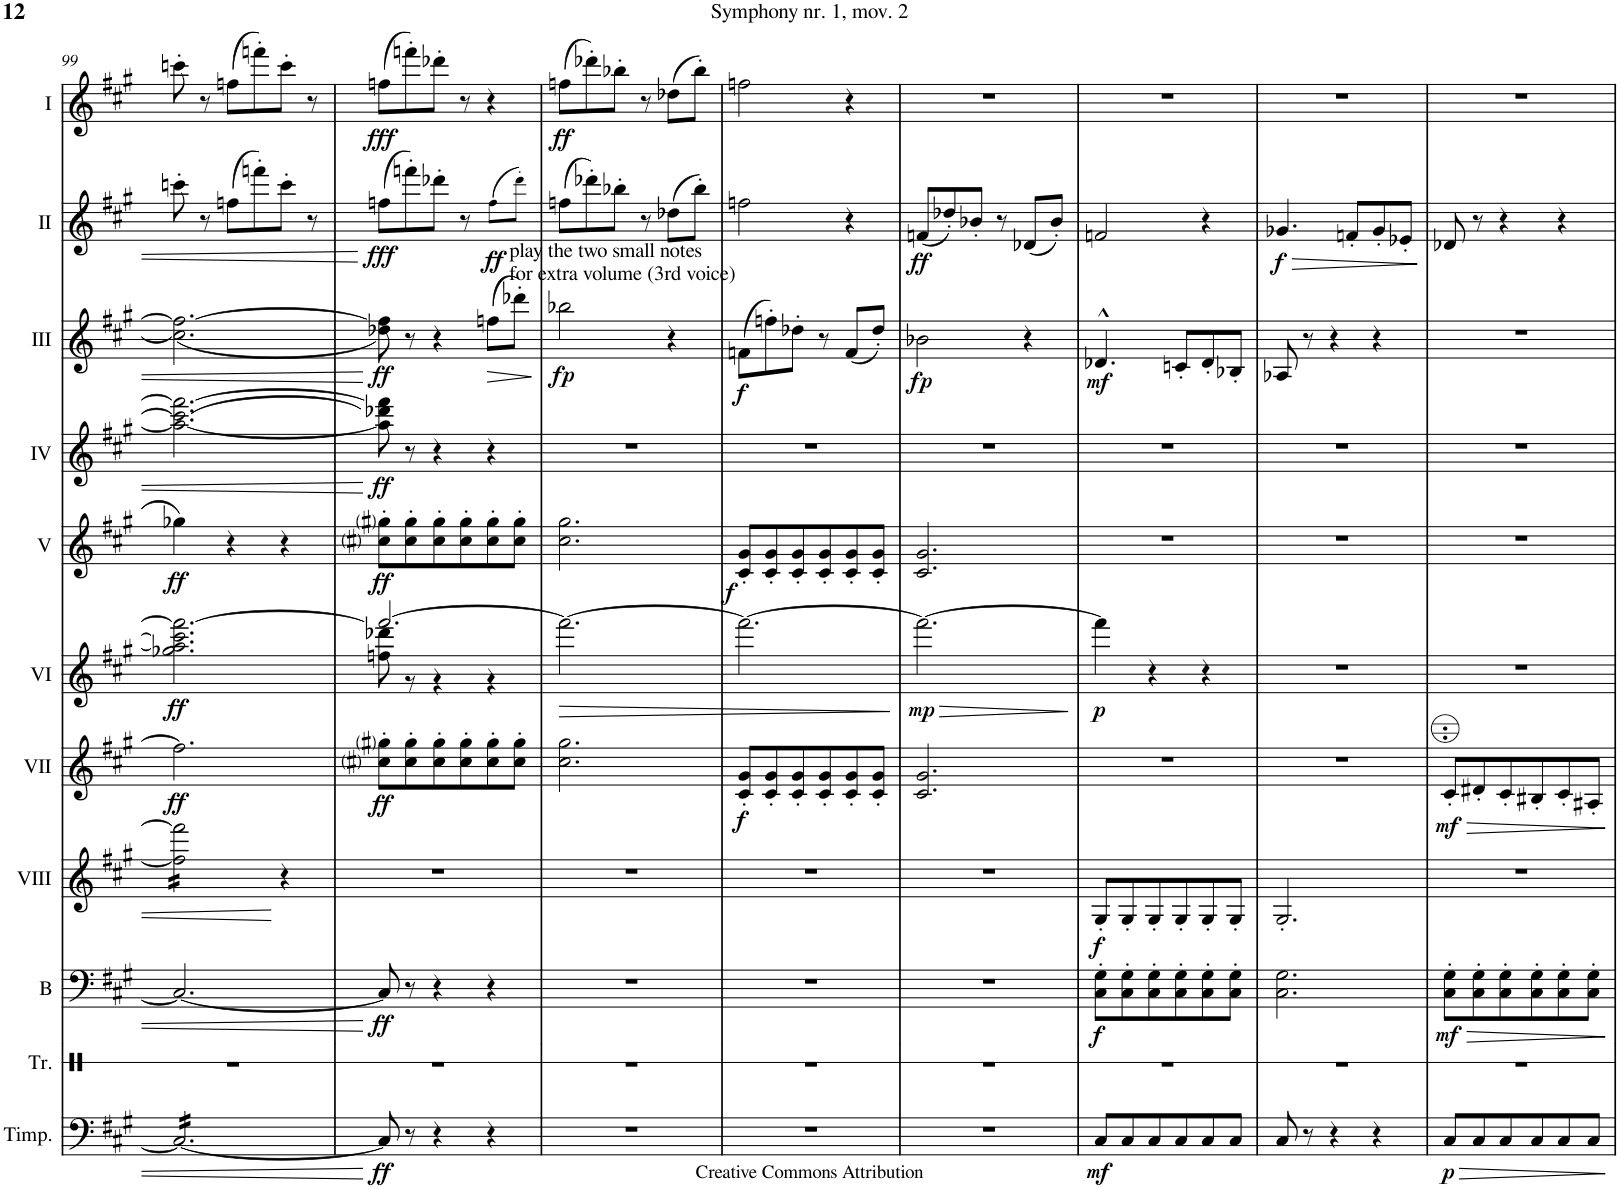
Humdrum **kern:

**kern	**dynam	**kern	**kern	**dynam	**kern	**dynam	**kern	**dynam	**kern	**dynam	**kern	**dynam	**kern	**dynam	**kern	**dynam	**kern	**dynam	**kern	**dynam
*part11	*part11	*part10	*part9	*part9	*part8	*part8	*part7	*part7	*part6	*part6	*part5	*part5	*part4	*part4	*part3	*part3	*part2	*part2	*part1	*part1
*staff11	*staff11	*staff10	*staff9	*staff9	*staff8	*staff8	*staff7	*staff7	*staff6	*staff6	*staff5	*staff5	*staff4	*staff4	*staff3	*staff3	*staff2	*staff2	*staff1	*staff1
*I"Timpani	*	*I"Triangle	*I"Bass	*	*I"Acc. 8	*	*I"Acc. 7	*	*I"Acc. 6	*	*I"Acc. 5	*	*I"Acc. 4	*	*I"Acc. 3	*	*I"Acc. 2	*	*I"Acc. 1	*
*I'Timp.	*	*I'Tr.	*I'B	*	*	*	*	*	*	*	*	*	*	*	*	*	*	*	*	*
!!LO:PB:g=z
*clefF4	*	*clefX	*clefF4	*	*clefG2	*	*clefG2	*	*clefG2	*	*clefG2	*	*clefG2	*	*clefG2	*	*clefG2	*	*clefG2	*
*	*	*	*Trd7c12	*	*Trd7c12	*	*Trd7c12	*	*	*	*	*	*Trd7c12	*	*	*	*	*	*	*
*k[f#c#g#]	*	*k[]	*k[f#c#g#]	*	*k[f#c#g#]	*	*k[f#c#g#]	*	*k[f#c#g#]	*	*k[f#c#g#]	*	*k[f#c#g#]	*	*k[f#c#g#]	*	*k[f#c#g#]	*	*k[f#c#g#]	*
*M3/4	*	*M3/4	*M3/4	*	*M3/4	*	*M3/4	*	*M3/4	*	*M3/4	*	*M3/4	*	*M3/4	*	*M3/4	*	*M3/4	*
=99	=99	=99	=99	=99	=99	=99	=99	=99	=99	=99	=99	=99	=99	=99	=99	=99	=99	=99	=99	=99
!	!	!	!	!	!	!	!	!LO:DY:b	!	!LO:DY:b	!	!LO:DY:b	!	!	!	!	!	!	!	!
*tremolo	*	*	*	*	*	*	*	*	*	*	*	*	*	*	*	*	*	*	*	*
*	*	*	*	*	*tremolo	*	*	*	*	*	*	*	*	*	*	*	*	*	*	*
16C#/LL	.	2.r	2.C#/_	.	16ff\] 16fff\]LL	.	2.ff\]	ff	2.g-X\ 2.a-\] 2.cc\] 2.ff\_	ff	4g-X\	ff	(>2.a-\_ 2.cc\] 2.ff\_	.	(<2.cc\] 2.ff\_	.	8cccn'\	.	8cccn'\	.
16C#/	.	.	.	.	16ff\ 16fff\	.	.	.	.	.	.	.	.	.	.	.	.	.	.	.
16C#/	.	.	.	.	16ff\ 16fff\	.	.	.	.	.	.	.	.	.	.	.	8r	.	8r	.
16C#/	.	.	.	.	16ff\ 16fff\	.	.	.	.	.	.	.	.	.	.	.	.	.	.	.
16C#/	.	.	.	.	16ff\ 16fff\	.	.	.	.	.	4r	.	.	.	.	.	(8ffn\L	.	(8ffn\L	.
16C#/	.	.	.	.	16ff\ 16fff\	.	.	.	.	.	.	.	.	.	.	.	.	.	.	.
16C#/	.	.	.	.	16ff\ 16fff\	.	.	.	.	.	.	.	.	.	.	.	8fffn'\)	.	8fffn'\)	.
16C#/	.	.	.	.	16ff\ 16fff\JJ	.	.	.	.	.	.	.	.	.	.	.	.	.	.	.
*	*	*	*	*	*Xtremolo	*	*	*	*	*	*	*	*	*	*	*	*	*	*	*
16C#/	.	.	.	.	4r	.	.	.	.	.	4r	.	.	.	.	.	8ccc'\J	.	8ccc'\J	.
16C#/	.	.	.	.	.	.	.	.	.	.	.	.	.	.	.	.	.	.	.	.
16C#/	.	.	.	.	.	.	.	.	.	.	.	.	.	.	.	.	8r	.	8r	.
16C#/JJ	.	.	.	.	.	.	.	.	.	.	.	.	.	.	.	.	.	.	.	.
*Xtremolo	*	*	*	*	*	*	*	*	*	*	*	*	*	*	*	*	*	*	*	*
=100	=100	=100	=100	=100	=100	=100	=100	=100	=100	=100	=100	=100	=100	=100	=100	=100	=100	=100	=100	=100
*	*	*	*	*	*	*	*	*	*^	*	*	*	*	*	*	*	*	*	*	*
!	!LO:DY:b	!	!	!LO:DY:b	!	!	!	!LO:DY:b	!	!	!	!	!LO:DY:b	!	!LO:DY:b	!	!LO:DY:b	!	!LO:DY:b	!	!LO:DY:b
8C#/]	ff	2.r	8C#/]	ff	2.r	.	8cc#i\' 8gg#i\'L	ff	2.ff/_	8fn\ 8dd-X\	.	8c#i\' 8g#i\'L	ff	8a-\] 8dd-X\ 8ff\])	ff	8dd-X\ 8ff\])	ff	(8ffn\L	fff	(8ffn\L	fff
8r	.	.	8r	.	.	.	8cc#\' 8gg#\'	.	.	8r	.	8c#\' 8g#\'	.	8r	.	8r	.	8fffn'\)	.	8fffn'\)	.
4r	.	.	4r	.	.	.	8cc#\' 8gg#\'	.	.	4r	.	8c#\' 8g#\'	.	4r	.	4r	.	8ddd-X'\J	.	8ddd-X'\J	.
.	.	.	.	.	.	.	8cc#\' 8gg#\'	.	.	.	.	8c#\' 8g#\'	.	.	.	.	.	8r	.	8r	.
!	!	!	!	!	!	!	!	!	!	!	!	!	!	!	!	!	!LO:HP:b	!	!LO:DY:b	!	!
4r	.	.	4r	.	.	.	8cc#\' 8gg#\'	.	.	4r	.	8c#\' 8g#\'	.	4r	.	(8ffn\L	>	(8ff!\L	ff	4r	.
!	!	!	!	!	!	!	!	!	!	!	!	!	!	!	!	!	!	!LO:TX:b:t=play the two small notes	!	!	!
!	!	!	!	!	!	!	!	!	!	!	!	!	!	!	!	!	!	!LO:TX:b:t=for extra volume (3rd voice)	!	!	!
.	.	.	.	.	.	.	8cc#\' 8gg#\'J	.	.	.	.	8c#\' 8g#\'J	.	.	.	8ddd-X'\J)	.	8ddd-'!\J)	.	.	.
*	*	*	*	*	*	*	*	*	*v	*v	*	*	*	*	*	*	*	*	*	*	*
.	.	.	.	.	.	.	.	.	.	.	.	.	.	.	.	]	.	.	.	.
=101	=101	=101	=101	=101	=101	=101	=101	=101	=101	=101	=101	=101	=101	=101	=101	=101	=101	=101	=101	=101
!	!	!	!	!	!	!	!	!	!	!LO:HP:b	!	!	!	!	!	!LO:DY:b	!	!	!	!LO:DY:b
2.r	.	2.r	2.r	.	2.r	.	2.cc#\ 2.gg#\	.	2.ff\_	>	2.c#\ 2.g#\	.	2.r	.	2bb-X\	fp	(8ffn\L	.	(8ffn\L	ff
.	.	.	.	.	.	.	.	.	.	.	.	.	.	.	.	.	8ddd-X'\)	.	8ddd-X'\)	.
.	.	.	.	.	.	.	.	.	.	.	.	.	.	.	.	.	8bb-X'\J	.	8bb-X'\J	.
.	.	.	.	.	.	.	.	.	.	.	.	.	.	.	.	.	8r	.	8r	.
.	.	.	.	.	.	.	.	.	.	.	.	.	.	.	4r	.	(8dd-X\L	.	(8dd-X\L	.
.	.	.	.	.	.	.	.	.	.	.	.	.	.	.	.	.	8bb-'\J)	.	8bb-'\J)	.
=102	=102	=102	=102	=102	=102	=102	=102	=102	=102	=102	=102	=102	=102	=102	=102	=102	=102	=102	=102	=102
!	!	!	!	!	!	!	!	!LO:DY:b	!	!	!	!LO:DY:b	!	!	!	!LO:DY:b	!	!	!	!
2.r	.	2.r	2.r	.	2.r	.	8c#/' 8g#/'L	f	2.ff\_	.	8C#/' 8G#/'L	f	2.r	.	(8fn\L	f	2ffn\	.	2ffn\	.
.	.	.	.	.	.	.	8c#/' 8g#/'	.	.	.	8C#/' 8G#/'	.	.	.	8ffn'\)	.	.	.	.	.
.	.	.	.	.	.	.	8c#/' 8g#/'	.	.	.	8C#/' 8G#/'	.	.	.	8dd-X'\J	.	.	.	.	.
.	.	.	.	.	.	.	8c#/' 8g#/'	.	.	.	8C#/' 8G#/'	.	.	.	8r	.	.	.	.	.
.	.	.	.	.	.	.	8c#/' 8g#/'	.	.	.	8C#/' 8G#/'	.	.	.	(8f/L	.	4r	.	4r	.
.	.	.	.	.	.	.	8c#/' 8g#/'J	.	.	.	8C#/' 8G#/'J	.	.	.	8dd-'/J)	.	.	.	.	.
.	.	.	.	.	.	.	.	.	.	]	.	.	.	.	.	.	.	.	.	.
=103	=103	=103	=103	=103	=103	=103	=103	=103	=103	=103	=103	=103	=103	=103	=103	=103	=103	=103	=103	=103
!	!	!	!	!	!	!	!	!	!	!LO:HP:b	!	!	!	!	!	!	!	!	!	!
!	!	!	!	!	!	!	!	!	!	!LO:DY:n=1:b	!	!	!	!	!	!LO:DY:b	!	!LO:DY:b	!	!
2.r	.	2.r	2.r	.	2.r	.	2.c#/ 2.g#/	.	2.ff\_	> mp	2.C#/ 2.G#/	.	2.r	.	2b-X\	fp	(8fn/L	ff	2.r	.
.	.	.	.	.	.	.	.	.	.	.	.	.	.	.	.	.	8dd-X'/)	.	.	.
.	.	.	.	.	.	.	.	.	.	.	.	.	.	.	.	.	8b-X'/J	.	.	.
.	.	.	.	.	.	.	.	.	.	.	.	.	.	.	.	.	8r	.	.	.
.	.	.	.	.	.	.	.	.	.	.	.	.	.	.	4r	.	(8d-X/L	.	.	.
.	.	.	.	.	.	.	.	.	.	.	.	.	.	.	.	.	8b-'/J)	.	.	.
.	.	.	.	.	.	.	.	.	.	]	.	.	.	.	.	.	.	.	.	.
=104	=104	=104	=104	=104	=104	=104	=104	=104	=104	=104	=104	=104	=104	=104	=104	=104	=104	=104	=104	=104
!	!LO:DY:b	!	!	!LO:DY:b	!	!LO:DY:b	!	!	!	!LO:DY:b	!	!	!	!	!	!LO:DY:b	!	!	!	!
8C#/L	mf	2.r	8C#\' 8G#\'L	f	8G#'/L	f	2.r	.	4ff\]	p	2.r	.	2.r	.	4.d-X^^/	mf	2fn/	.	2.r	.
8C#/	.	.	8C#\' 8G#\'	.	8G#'/	.	.	.	.	.	.	.	.	.	.	.	.	.	.	.
8C#/	.	.	8C#\' 8G#\'	.	8G#'/	.	.	.	4r	.	.	.	.	.	.	.	.	.	.	.
8C#/	.	.	8C#\' 8G#\'	.	8G#'/	.	.	.	.	.	.	.	.	.	8cn'/L	.	.	.	.	.
8C#/	.	.	8C#\' 8G#\'	.	8G#'/	.	.	.	4r	.	.	.	.	.	8d-'/	.	4r	.	.	.
8C#/J	.	.	8C#\' 8G#\'J	.	8G#'/J	.	.	.	.	.	.	.	.	.	8B-X'/J	.	.	.	.	.
=105	=105	=105	=105	=105	=105	=105	=105	=105	=105	=105	=105	=105	=105	=105	=105	=105	=105	=105	=105	=105
!	!	!	!	!	!	!	!	!	!	!	!	!	!	!	!	!	!	!LO:HP:b	!	!
!	!	!	!	!	!	!	!	!	!	!	!	!	!	!	!	!	!	!LO:DY:n=1:b	!	!
8C#/	.	2.r	2.C#\ 2.G#\	.	2.G#'/	.	2.r	.	2.r	.	2.r	.	2.r	.	8A-X/	.	4.g-X/	> f	2.r	.
8r	.	.	.	.	.	.	.	.	.	.	.	.	.	.	8r	.	.	.	.	.
4r	.	.	.	.	.	.	.	.	.	.	.	.	.	.	4r	.	.	.	.	.
.	.	.	.	.	.	.	.	.	.	.	.	.	.	.	.	.	8fn'/L	.	.	.
4r	.	.	.	.	.	.	.	.	.	.	.	.	.	.	4r	.	8g-'/	.	.	.
.	.	.	.	.	.	.	.	.	.	.	.	.	.	.	.	.	8e-X'/J	.	.	.
.	.	.	.	.	.	.	.	.	.	.	.	.	.	.	.	.	.	]	.	.
=106	=106	=106	=106	=106	=106	=106	=106	=106	=106	=106	=106	=106	=106	=106	=106	=106	=106	=106	=106	=106
!	!LO:HP:b	!	!	!LO:HP:b	!	!	!	!LO:HP:b	!	!	!	!	!	!	!	!	!	!	!	!
!	!LO:DY:n=1:b	!	!	!LO:DY:n=1:b	!	!	!	!LO:DY:n=1:b	!	!	!	!	!	!	!	!	!	!	!	!
8C#/L	> p	2.r	8C#\' 8G#\'L	> mf	2.r	.	8c#'/L	> mf	2.r	.	2.r	.	2.r	.	2.r	.	8d-X/	.	2.r	.
8C#/	.	.	8C#\' 8G#\'	.	.	.	8d#X'/	.	.	.	.	.	.	.	.	.	8r	.	.	.
8C#/	.	.	8C#\' 8G#\'	.	.	.	8c#'/	.	.	.	.	.	.	.	.	.	4r	.	.	.
8C#/	.	.	8C#\' 8G#\'	.	.	.	8B#X'/	.	.	.	.	.	.	.	.	.	.	.	.	.
8C#/	.	.	8C#\' 8G#\'	.	.	.	8c#'/	.	.	.	.	.	.	.	.	.	4r	.	.	.
8C#/J	.	.	8C#\' 8G#\'J	.	.	.	8A#X'/J	.	.	.	.	.	.	.	.	.	.	.	.	.
.	]	.	.	]	.	.	.	]	.	.	.	.	.	.	.	.	.	.	.	.
=	=	=	=	=	=	=	=	=	=	=	=	=	=	=	=	=	=	=	=	=
*-	*-	*-	*-	*-	*-	*-	*-	*-	*-	*-	*-	*-	*-	*-	*-	*-	*-	*-	*-	*-
